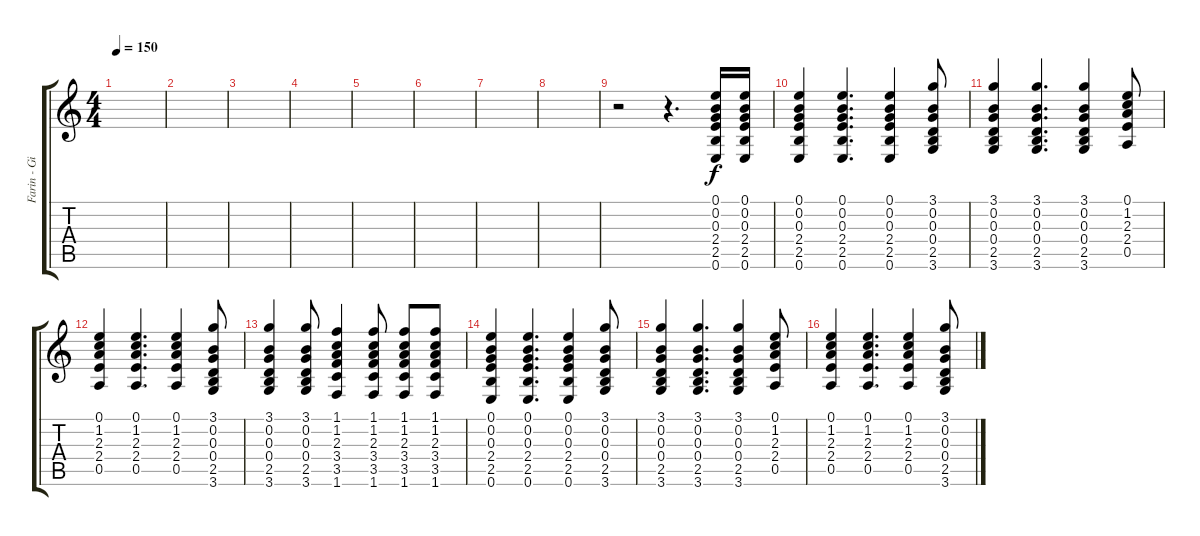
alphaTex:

\track ("Farin - Gitarre (Akustik)" "Farin - Gi") {instrument acousticguitarsteel}
\staff {score tabs}
\tuning (E4 B3 G3 D3 A2 E2) {hide}
\ts (4 4)
\tempo 150
\clef g2
\ks c
|
|
|
|
|
|
|
|
r.2 r.4{d} (0.1 0.2 0.3 2.4 2.5 0.6).16 (0.1 0.2 0.3 2.4 2.5 0.6).16 |
(0.1 0.2 0.3 2.4 2.5 0.6).4 (0.1 0.2 0.3 2.4 2.5 0.6).4{d} (0.1 0.2 0.3 2.4 2.5 0.6).4 (3.1 0.2 0.3 0.4 2.5 3.6).8 |
(3.1 0.2 0.3 0.4 2.5 3.6).4 (3.1 0.2 0.3 0.4 2.5 3.6).4{d} (3.1 0.2 0.3 0.4 2.5 3.6).4 (0.1 1.2 2.3 2.4 0.5).8 |
(0.1 1.2 2.3 2.4 0.5).4 (0.1 1.2 2.3 2.4 0.5).4{d} (0.1 1.2 2.3 2.4 0.5).4 (3.1 0.2 0.3 0.4 2.5 3.6).8 |
(3.1 0.2 0.3 0.4 2.5 3.6).4 (3.1 0.2 0.3 0.4 2.5 3.6).8 (1.1 1.2 2.3 3.4 3.5 1.6).4 (1.1 1.2 2.3 3.4 3.5 1.6).8 (1.1 1.2 2.3 3.4 3.5 1.6).8 (1.1 1.2 2.3 3.4 3.5 1.6).8 |
(0.1 0.2 0.3 2.4 2.5 0.6).4 (0.1 0.2 0.3 2.4 2.5 0.6).4{d} (0.1 0.2 0.3 2.4 2.5 0.6).4 (3.1 0.2 0.3 0.4 2.5 3.6).8 |
(3.1 0.2 0.3 0.4 2.5 3.6).4 (3.1 0.2 0.3 0.4 2.5 3.6).4{d} (3.1 0.2 0.3 0.4 2.5 3.6).4 (0.1 1.2 2.3 2.4 0.5).8 |
(0.1 1.2 2.3 2.4 0.5).4 (0.1 1.2 2.3 2.4 0.5).4{d} (0.1 1.2 2.3 2.4 0.5).4 (3.1 0.2 0.3 0.4 2.5 3.6).8
